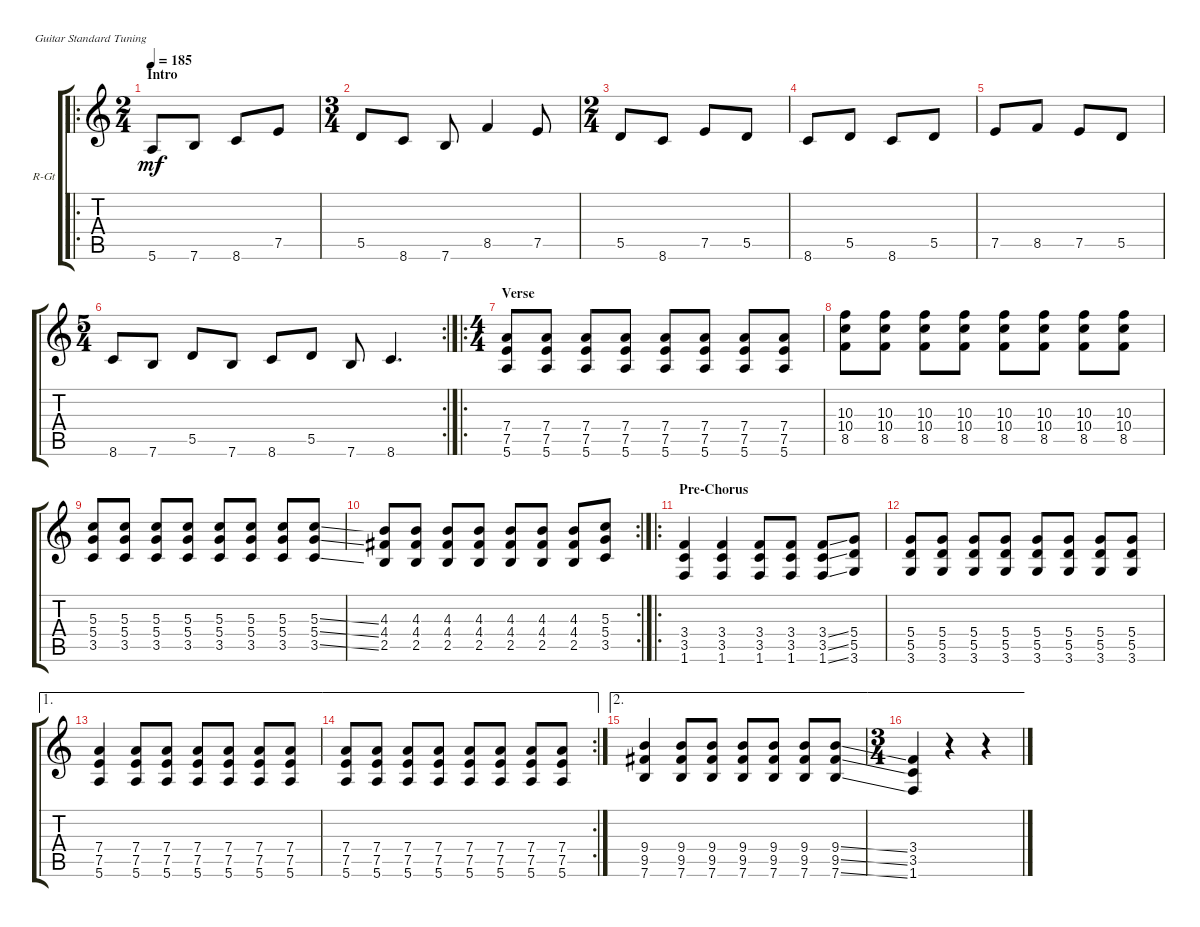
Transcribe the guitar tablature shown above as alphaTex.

\defaultSystemsLayout 4
\bracketExtendMode groupsimilarinstruments
\firstSystemTrackNameOrientation horizontal
\otherSystemsTrackNameOrientation horizontal
\track ("Rhythm" "R-Gt") {instrument acousticguitarsteel}
\staff {score tabs}
\tuning (E4 B3 G3 D3 A2 E2)
\ro
\ts (2 4)
\section ("" "Intro")
\tempo 185
\clef g2
\ks c
5.6.8{dy mf instrument acousticguitarsteel} 7.6.8 8.6.8 7.5.8 |
\ts (3 4)
5.5.8 8.6.8 7.6.8 8.5.4 7.5.8 |
\ts (2 4)
\beaming (8 2 2)
5.5.8 8.6.8 7.5.8 5.5.8 |
8.6.8 5.5.8 8.6.8 5.5.8 |
7.5.8 8.5.8 7.5.8 5.5.8 |
\rc 2
\ts (5 4)
\beaming (8 2 2 2 2 2)
8.6.8 7.6.8 5.5.8 7.6.8 8.6.8 5.5.8 7.6.8 8.6.4{d} |
\ro
\ts (4 4)
\section ("" "Verse")
(7.5 7.4 5.6).8 (7.5 7.4 5.6).8 (7.5 7.4 5.6).8 (7.5 7.4 5.6).8 (7.5 7.4 5.6).8 (7.5 7.4 5.6).8 (7.5 7.4 5.6).8 (7.5 7.4 5.6).8 |
(8.5 10.4 10.3).8 (8.5 10.4 10.3).8 (10.3 10.4 8.5).8 (8.5 10.4 10.3).8 (8.5 10.4 10.3).8 (8.5 10.4 10.3).8 (10.3 10.4 8.5).8 (8.5 10.4 10.3).8 |
(3.5 5.4 5.3).8 (3.5 5.4 5.3).8 (3.5 5.4 5.3).8 (3.5 5.4 5.3).8 (3.5 5.4 5.3).8 (3.5 5.4 5.3).8 (3.5 5.4 5.3).8 (3.5{ss} 5.4{ss} 5.3{ss}).8 |
\rc 2
(2.5 4.4 4.3).8 (4.3 4.4 2.5).8 (2.5 4.4 4.3).8 (4.3 4.4 2.5).8 (2.5 4.4 4.3).8 (4.3 4.4 2.5).8 (2.5 4.4 4.3).8 (5.3 5.4 3.5).8 |
\ro
\section ("" "Pre-Chorus")
(1.6 3.5 3.4).4 (1.6 3.5 3.4).4 (1.6 3.4 3.5).8 (1.6 3.4 3.5).8 (1.6{ss} 3.4{ss} 3.5{ss}).8 (3.6 5.5 5.4).8 |
(3.6 5.5 5.4).8 (3.6 5.5 5.4).8 (3.6 5.5 5.4).8 (3.6 5.5 5.4).8 (3.6 5.5 5.4).8 (3.6 5.5 5.4).8 (3.6 5.5 5.4).8 (5.4 5.5 3.6).8 |
\ae 1
(5.6 7.5 7.4).4 (5.6 7.5 7.4).8 (5.6 7.5 7.4).8 (5.6 7.5 7.4).8 (5.6 7.5 7.4).8 (5.6 7.5 7.4).8 (5.6 7.5 7.4).8 |
\ae 1
\rc 2
(5.6 7.5 7.4).8 (5.6 7.5 7.4).8 (5.6 7.5 7.4).8 (5.6 7.5 7.4).8 (7.4 7.5 5.6).8 (5.6 7.5 7.4).8 (7.4 7.5 5.6).8 (7.4 7.5 5.6).8 |
\ae 2
(7.6 9.5 9.4).4 (7.6 9.5 9.4).8 (9.4 9.5 7.6).8 (7.6 9.5 9.4).8 (9.4 9.5 7.6).8 (9.5 9.4 7.6).8 (9.5{ss} 9.4{ss} 7.6{ss}).8 |
\ae 2
\ts (3 4)
(1.6 3.5 3.4).4 r.4 r.4
